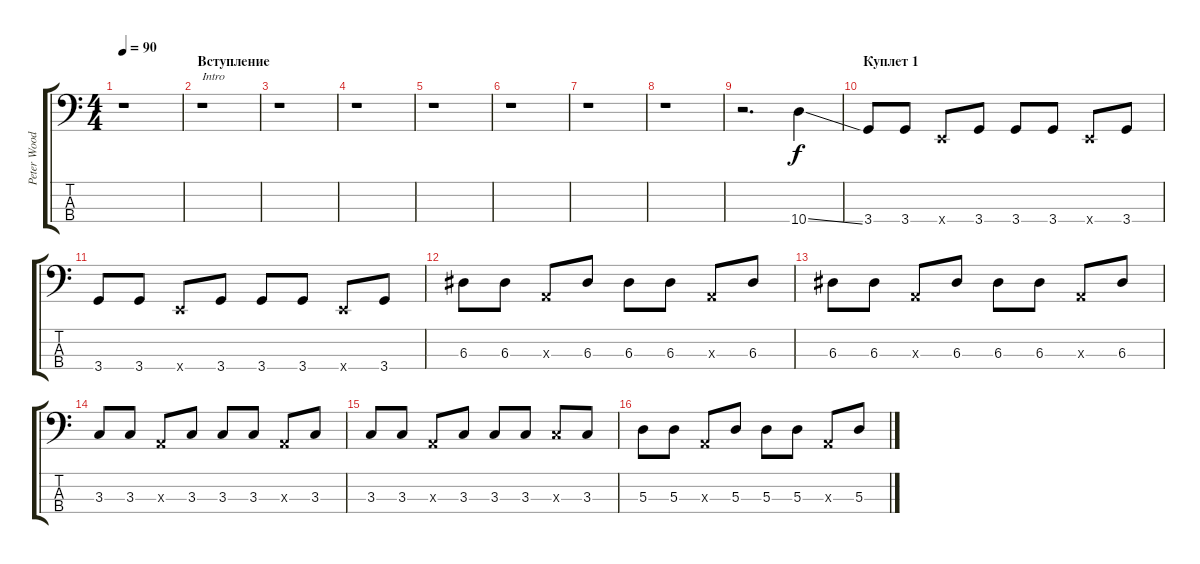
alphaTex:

\track ("Peter Woodrobe" "Peter Wood") {instrument electricbassfinger}
\staff {score tabs}
\tuning (G2 D2 A1 E1) {hide}
\ts (4 4)
\tempo 90
\clef f4
\ks c
r.1{dy f instrument electricbassfinger} |
\section ("" "Вcтупление")
r.1{txt "Intro"} |
r.1 |
r.1 |
r.1 |
r.1 |
r.1 |
r.1 |
r.2{d} 10.4{ss}.4 |
\section ("" "Куплет 1")
3.4.8 3.4.8 0.4{x}.8 3.4.8 3.4.8 3.4.8 0.4{x}.8 3.4.8 |
3.4.8 3.4.8 0.4{x}.8 3.4.8 3.4.8 3.4.8 0.4{x}.8 3.4.8 |
6.3.8 6.3.8 0.3{x}.8 6.3.8 6.3.8 6.3.8 0.3{x}.8 6.3.8 |
6.3.8 6.3.8 0.3{x}.8 6.3.8 6.3.8 6.3.8 0.3{x}.8 6.3.8 |
3.3.8 3.3.8 0.3{x}.8 3.3.8 3.3.8 3.3.8 0.3{x}.8 3.3.8 |
3.3.8 3.3.8 0.3{x}.8 3.3.8 3.3.8 3.3.8 3.3{x}.8 3.3.8 |
5.3.8 5.3.8 0.3{x}.8 5.3.8 5.3.8 5.3.8 0.3{x}.8 5.3.8
